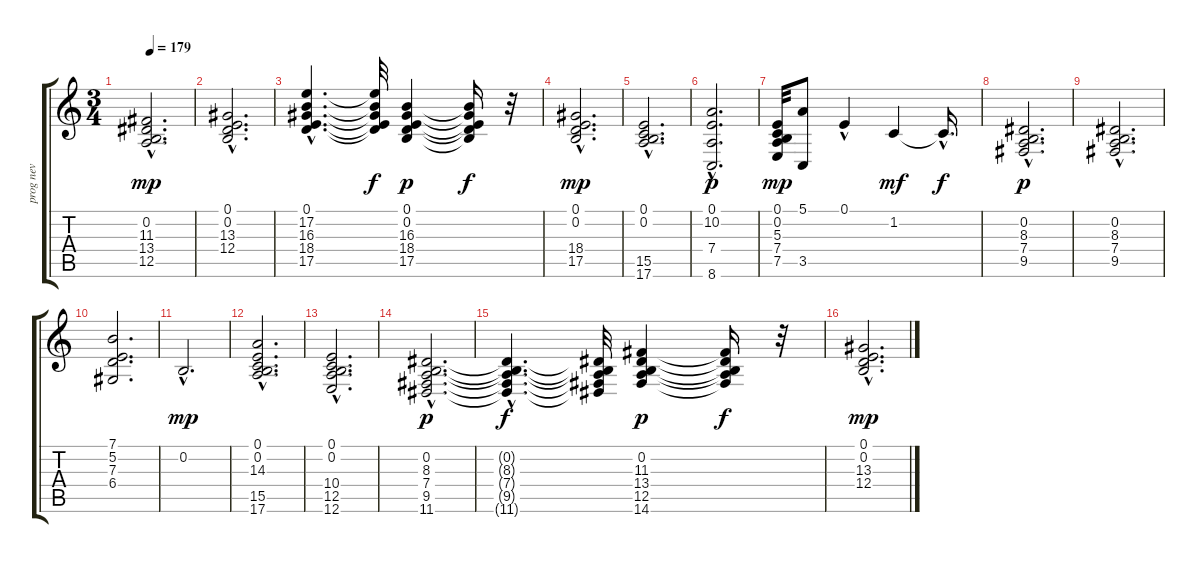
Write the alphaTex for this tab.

\track ("prog nev" "prog nev") {instrument electricpiano2}
\staff {score tabs}
\tuning (E4 B3 G3 D3 A2 E2) {hide}
\ts (3 4)
\tempo 179
\clef g2
\ks c
(0.2{hac} 11.3{hac} 13.4{hac} 12.5{hac}).2{d dy mp} |
(0.1{hac} 0.2{hac} 13.3{hac} 12.4{hac}).2{d} |
(0.1{hac} 17.2{hac} 16.3{hac} 18.4{hac} 17.5{hac}).4{d} (0.1{t} 17.2{t} 16.3{t} 18.4{t} 17.5{t}).32{dy f} (0.1 0.2 16.3 18.4 17.5).4{dy p} (0.1{t} 0.2{t} 16.3{t} 18.4{t} 17.5{t}).16{dy f} r.32 |
(0.1 0.2{hac} 18.4 17.5).2{d dy mp} |
(0.1{hac} 0.2{hac} 15.5{hac} 17.6{hac}).2{d} |
(0.1{hac} 10.2{hac} 7.4{hac} 8.6{hac}).2{d dy p} |
(0.1 0.2 5.3 7.4 7.5).32{dy mp} (5.1 3.5).8 0.1{hac}.4 1.2.4{dy mf} 1.2{hac t}.16{d dy f} |
(0.2{hac} 8.3{hac} 7.4{hac} 9.5{hac}).2{d dy p} |
(0.2{hac} 8.3{hac} 7.4{hac} 9.5).2{d} |
(7.1 5.2 7.3 6.4).2{d} |
0.2{hac}.2{d dy mp} |
(0.1{hac} 0.2{hac} 14.3{hac} 15.5{hac} 17.6{hac}).2{d} |
(0.1{hac} 0.2{hac} 10.4{hac} 12.5{hac} 12.6{hac}).2{d} |
(0.2{hac} 8.3{hac} 7.4{hac} 9.5{hac} 11.6{hac}).2{d dy p} |
(0.2{hac t} 8.3{hac t} 7.4{hac t} 9.5{hac t} 11.6{hac t}).4{d dy f} (0.2{t} 8.3{t} 7.4{t} 9.5{t} 11.6{t}).32 (0.2 11.3 13.4 12.5 14.6).4{dy p} (0.2{t} 11.3{t} 13.4{t} 12.5{t} 14.6{t}).16{dy f} r.32 |
(0.1{hac} 0.2{hac} 13.3{hac} 12.4{hac}).2{d dy mp}
